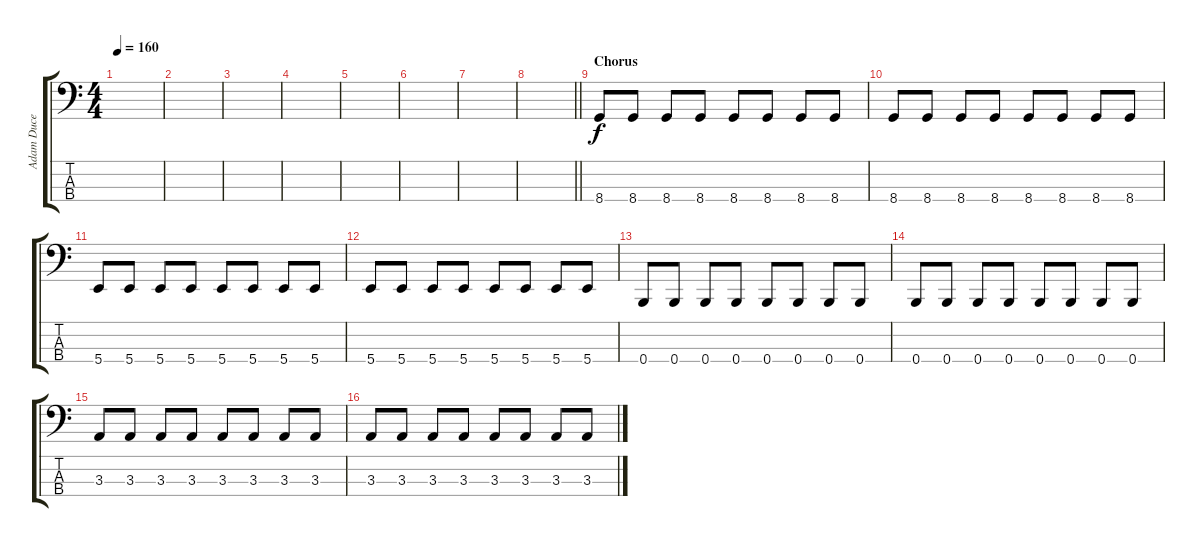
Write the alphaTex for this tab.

\track ("Adam Duce" "Adam Duce") {instrument electricbassfinger}
\staff {score tabs}
\tuning (E2 B1 Gb1 B0) {hide}
\ts (4 4)
\tempo 160
\clef f4
\ks c
|
|
|
|
|
|
|
\barLineRight lightlight
|
\section ("" "Chorus")
8.4.8 8.4.8 8.4.8 8.4.8 8.4.8 8.4.8 8.4.8 8.4.8 |
8.4.8 8.4.8 8.4.8 8.4.8 8.4.8 8.4.8 8.4.8 8.4.8 |
5.4.8 5.4.8 5.4.8 5.4.8 5.4.8 5.4.8 5.4.8 5.4.8 |
5.4.8 5.4.8 5.4.8 5.4.8 5.4.8 5.4.8 5.4.8 5.4.8 |
0.4.8 0.4.8 0.4.8 0.4.8 0.4.8 0.4.8 0.4.8 0.4.8 |
0.4.8 0.4.8 0.4.8 0.4.8 0.4.8 0.4.8 0.4.8 0.4.8 |
3.3.8 3.3.8 3.3.8 3.3.8 3.3.8 3.3.8 3.3.8 3.3.8 |
3.3.8 3.3.8 3.3.8 3.3.8 3.3.8 3.3.8 3.3.8 3.3.8
